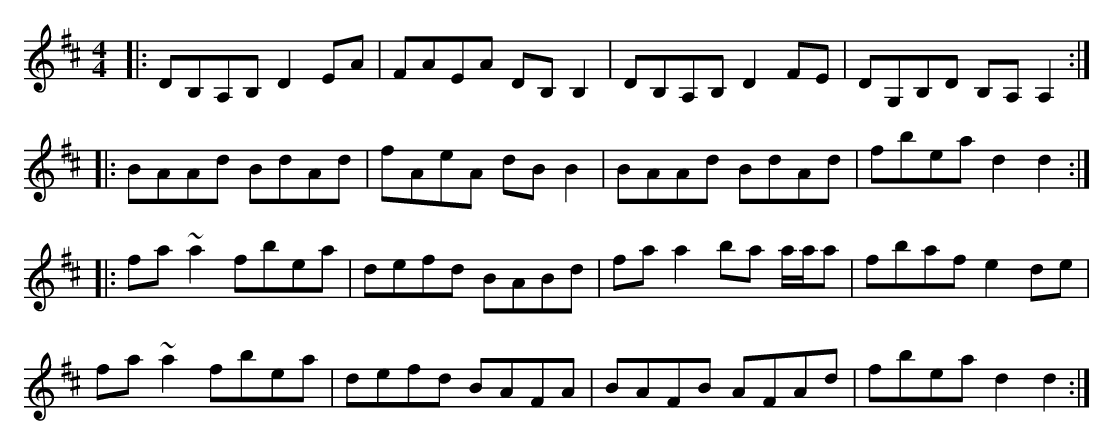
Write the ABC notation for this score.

X:1
M:4/4
K:D
|:DB,A,B, D2 EA|FAEA DB, B,2|DB,A,B, D2 FE|DG,B,D B,A, A,2:|
|:BAAd BdAd|fAeA dB B2|BAAd BdAd|fbea d2 d2:|
|:fa ~a2 fbea|defd BABd|fa a2 ba a/a/a|fbaf e2 de|
fa ~a2 fbea|defd BAFA|BAFB AFAd|fbea d2 d2:|
